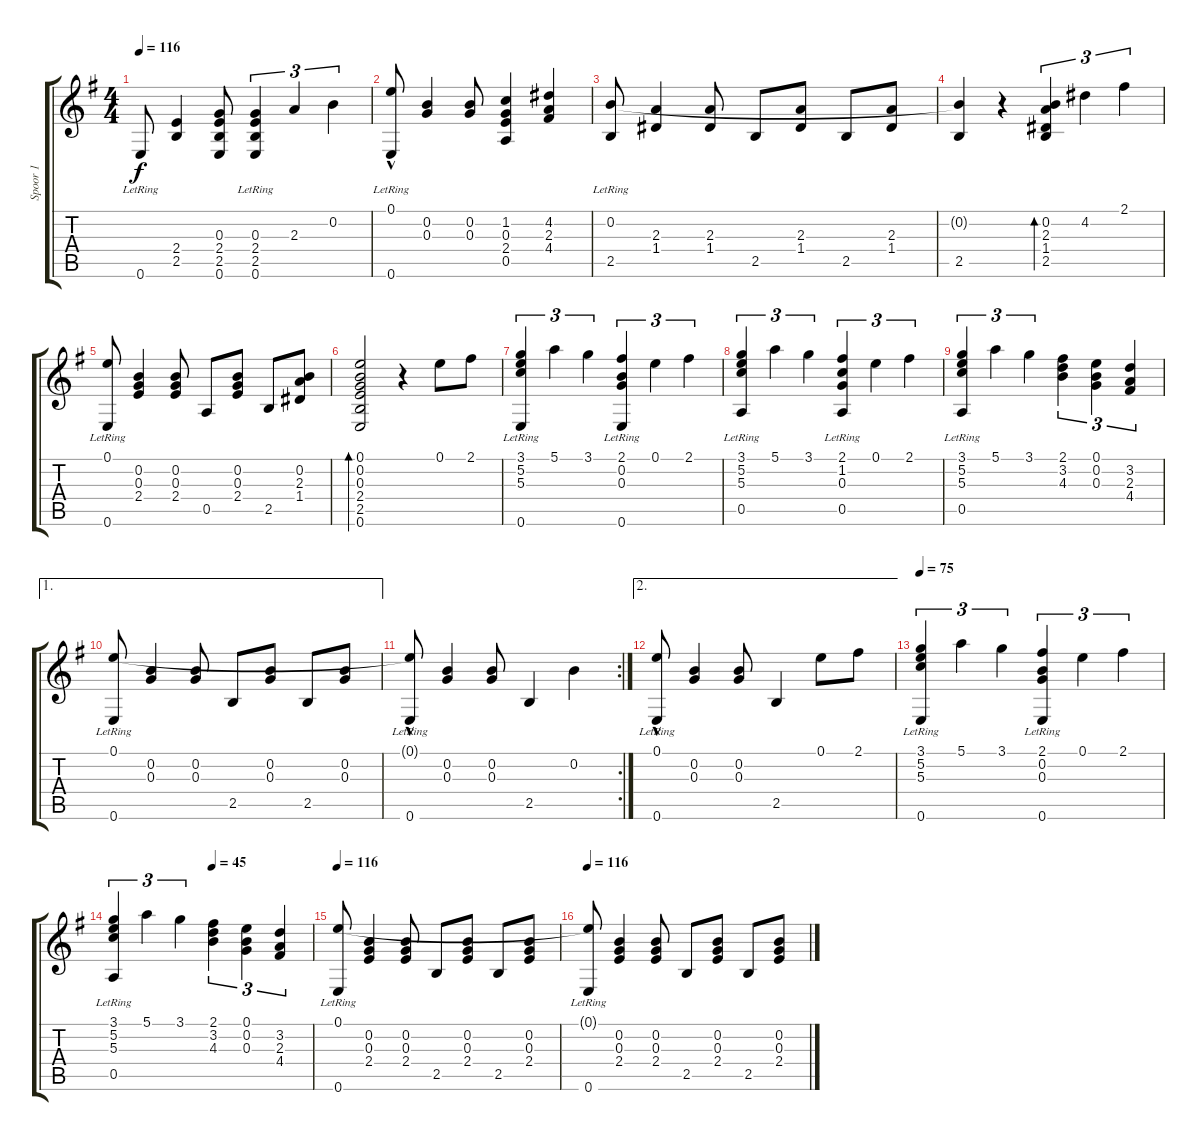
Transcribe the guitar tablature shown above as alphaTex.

\track ("Spoor 1" "Spoor 1") {instrument acousticguitarnylon}
\staff {score tabs}
\tuning (E4 B3 G3 D3 A2 E2) {hide}
\ts (4 4)
\tempo 116
\clef g2
\ks g
0.6{lr}.8{dy f} (2.4 2.5).4 (0.3 2.4 2.5 0.6).8 (0.3 2.4{lr} 2.5{lr} 0.6{lr}).4{tu (3 2)} 2.3.4{tu (3 2)} 0.2.4{tu (3 2)} |
(0.1{hac} 0.6{lr}).8 (0.2 0.3).4 (0.2 0.3).8 (1.2 0.3 2.4 0.5).4 (4.2 2.3 4.4).4 |
(0.2 2.5{lr}).8 (2.3 1.4).4 (2.3 1.4).8 2.5.8 (2.3 1.4).8 2.5.8 (2.3 1.4).8 |
(0.2{t} 2.5).4 r.4 (0.2 2.3 1.4 2.5).4{tu (3 2) bd 120} 4.2.4{tu (3 2)} 2.1.4{tu (3 2)} |
(0.1 0.6{lr}).8 (0.2 0.3 2.4).4 (0.2 0.3 2.4).8 0.5.8 (0.2 0.3 2.4).8 2.5.8 (0.2 2.3 1.4).8 |
(0.1 0.2 0.3 2.4 2.5 0.6).2{bd 240} r.4 0.1.8 2.1.8 |
(3.1 5.2 5.3 0.6{lr}).4{tu (3 2)} 5.1.4{tu (3 2)} 3.1.4{tu (3 2)} (2.1 0.2 0.3 0.6{lr}).4{tu (3 2)} 0.1.4{tu (3 2)} 2.1.4{tu (3 2)} |
(3.1 5.2 5.3 0.5{lr}).4{tu (3 2)} 5.1.4{tu (3 2)} 3.1.4{tu (3 2)} (2.1 1.2 0.3 0.5{lr}).4{tu (3 2)} 0.1.4{tu (3 2)} 2.1.4{tu (3 2)} |
(3.1 5.2 5.3 0.5{lr}).4{tu (3 2)} 5.1.4{tu (3 2)} 3.1.4{tu (3 2)} (2.1 3.2 4.3).4{tu (3 2)} (0.1 0.2 0.3).4{tu (3 2)} (3.2 2.3 4.4).4{tu (3 2)} |
\ae 1
(0.1 0.6{lr}).8 (0.2 0.3).4 (0.2 0.3).8 2.5.8 (0.2 0.3).8 2.5.8 (0.2 0.3).8 |
\rc 2
(0.1{hac t} 0.6{lr}).8 (0.2 0.3).4 (0.2 0.3).8 2.5.4 0.2.4 |
\ae 2
(0.1{hac} 0.6{lr}).8 (0.2 0.3).4 (0.2 0.3).8 2.5.4 0.1.8 2.1.8 |
\tempo 75
(3.1 5.2 5.3 0.6{lr}).4{tu (3 2)} 5.1.4{tu (3 2)} 3.1.4{tu (3 2)} (2.1 0.2 0.3 0.6{lr}).4{tu (3 2)} 0.1.4{tu (3 2)} 2.1.4{tu (3 2)} |
\tempo (45 0.5)
(3.1 5.2 5.3 0.5{lr}).4{tu (3 2)} 5.1.4{tu (3 2)} 3.1.4{tu (3 2)} (2.1 3.2 4.3).4{tu (3 2)} (0.1 0.2 0.3).4{tu (3 2)} (3.2 2.3 4.4).4{tu (3 2)} |
\tempo 116
(0.1 0.6{lr}).8 (0.2 0.3 2.4).4 (0.2 0.3 2.4).8 2.5.8 (0.2 0.3 2.4).8 2.5.8 (0.2 0.3 2.4).8 |
\tempo 116
(0.1{t} 0.6{lr}).8 (0.2 0.3 2.4).4 (0.2 0.3 2.4).8 2.5.8 (0.2 0.3 2.4).8 2.5.8 (0.2 0.3 2.4).8
